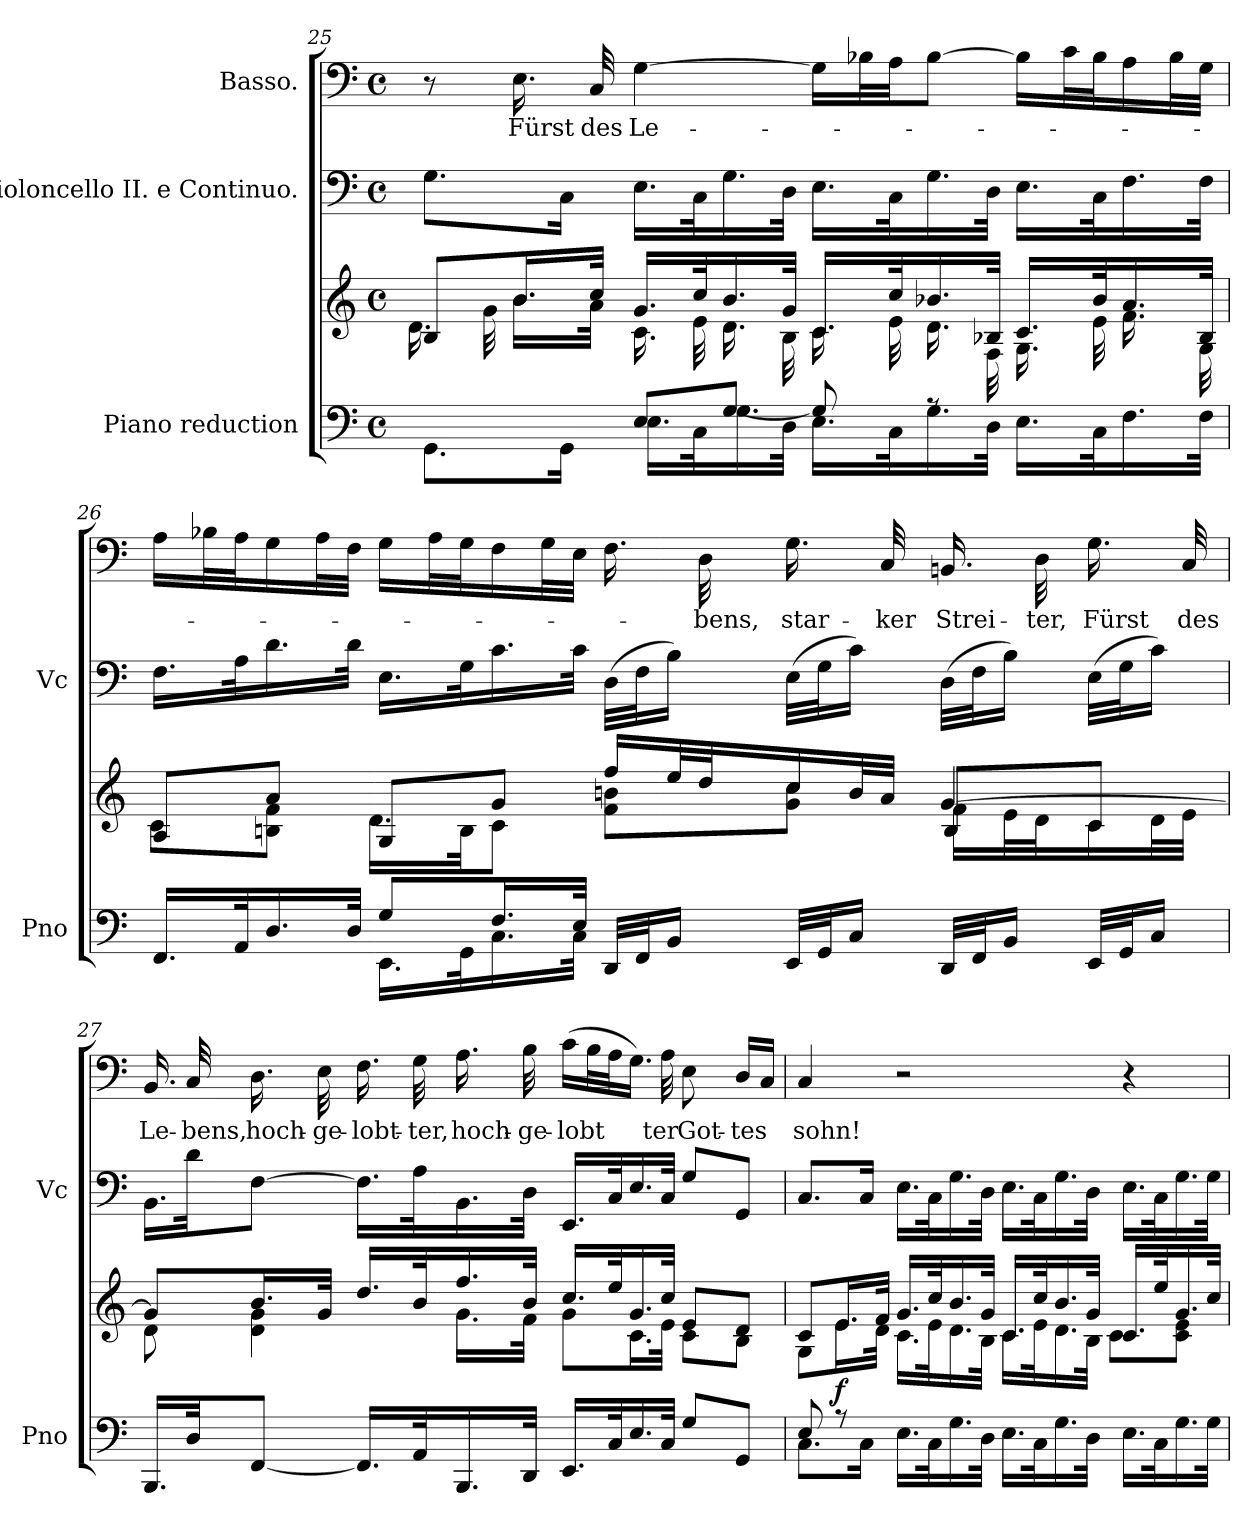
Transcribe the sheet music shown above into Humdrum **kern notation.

**kern	**kern	**dynam	**kern	**kern	**text
*part3	*part3	*part3	*part2	*part1	*part1
*staff4	*staff3	*staff3/4	*staff2	*staff1	*staff1
*I"Piano reduction	*	*	*I"Violoncello II.  e Continuo.	*I"Basso.	*
*I'Pno	*	*	*I'Vc	*	*
*clefF4	*clefG2	*	*clefF4	*clefF4	*
*k[]	*k[]	*	*k[]	*k[]	*
*M4/4	*M4/4	*	*M4/4	*M4/4	*
*met(c)	*met(c)	*	*met(c)	*met(c)	*
=25	=25	=25	=25	=25	=25
*^	*^	*	*	*	*
*	*^	*	*^	*	*	*	*
8ryy	4ryy	8.GG\L	8B/L	16.d\LL	8ryy	.	8.G\L	8r	.
.	.	.	.	32g\K	.	.	.	.	.
!	!	!	!	!	!	!	!	!	!LO:LY:b
16.G/	.	.	16.b/L	8ryy	16.b\LL	.	.	16.E\	Fürst
.	.	16GG\Jk	.	.	.	.	16C\Jk	.	.
!	!	!	!	!	!	!	!	!	!LO:LY:b
32F/JJk	.	.	32cc/JJk	.	32a\JJk	.	.	32C/	des
!	!	!	!	!	!	!	!	!	!LO:LY:b
2.ryy	8E/L	16.E\LL	16.g/LL	16.c\LL	4ryy	.	16.E\LL	[4G\	Le-
.	.	32C\K	32cc/K	32e\K	.	.	32C\K	.	.
.	[8G/J	16.G\	16.b/	16.d\	.	.	16.G\	.	.
.	.	32D\JJk	32g/JJk	32B\JJk	.	.	32D\JJk	.	.
.	8G/]	16.E\LL	16.c/LL	16.c\LL	2ryy	.	16.E\LL	16G\LL]	.
.	.	.	.	.	.	.	.	32B-X\L	.
.	.	32C\K	32cc/K	32e\K	.	.	32C\K	32A\JJ	.
.	8rA	16.G\	16.b-X/	16.d\	.	.	16.G\	[8B-\J	.
.	.	32D\JJk	32B-X/JJk	32F\JJk	.	.	32D\JJk	.	.
.	4ryy	16.E\LL	16.c/LL	16.G\LL	.	.	16.E\LL	16B-\LL]	.
.	.	.	.	.	.	.	.	32c\L	.
.	.	32C\K	32b-/K	32e\K	.	.	32C\K	32B-\J	.
.	.	16.F\	16.a/	16.f\	.	.	16.F\	16A\	.
.	.	.	.	.	.	.	.	32B-\L	.
.	.	32F\JJk	32B-/JJk	32G\JJk	.	.	32F\JJk	32G\JJJ	.
*	*v	*v	*	*	*	*	*	*	*
!!LO:PB:g=z
=26	=26	=26	=26	=26	=26	=26	=26	=26
16.FF/LL	4ryy	8A/L	8c\L	2.ryy	.	16.F\LL	16A\LL	.
.	.	.	.	.	.	.	32B-X\L	.
32AA/K	.	.	.	.	.	32A\K	32A\J	.
16.D/	.	8a/J	8Bn\ 8f\J	.	.	16.d\	16G\	.
.	.	.	.	.	.	.	32A\L	.
32D/JJk	.	.	.	.	.	32d\JJk	32F\JJJ	.
8G/L	16.EE\LL	8G/L	16.d\LL	.	.	16.E\LL	16G\LL	.
.	.	.	.	.	.	.	32A\L	.
.	32GG\K	.	32B\JK	.	.	32G\K	32G\J	.
16.F/L	16.C\	8g/J	8c\J	.	.	16.c\	16F\	.
.	.	.	.	.	.	.	32G\L	.
32E/JJk	32C\JJk	.	.	.	.	32c\JJk	32E\JJJ	.
32DD/LLL	4ryy	16ff/LL	8f\ 8bn\L	.	.	(>32D\LLL	16.F\	.
32FF/J	.	.	.	.	.	32F\J	.	.
16BB/JJ	.	32ee/L	.	.	.	16B\JJ)	.	.
!	!	!	!	!	!	!	!	!LO:LY:b
.	.	32dd/J	.	.	.	.	32D\	-bens,
!	!	!	!	!	!	!	!	!LO:LY:b
32EE/LLL	.	16cc/	8g\ 8cc\J	.	.	(>32E\LLL	16.G\	star-
32GG/J	.	.	.	.	.	32G\J	.	.
16C/JJ	.	32b/L	.	.	.	16c\JJ)	.	.
!	!	!	!	!	!	!	!	!LO:LY:b
.	.	32a/JJJ	.	.	.	.	32C/	-ker
!	!	!	!	!	!	!	!	!LO:LY:b
32DD/LLL	4ryy	[4g/	16f\LL	8B/L	.	(>32D\LLL	16.BBn/	Strei-
32FF/J	.	.	.	.	.	32F\J	.	.
16BB/JJ	.	.	32e\L	.	.	16B\JJ)	.	.
!	!	!	!	!	!	!	!	!LO:LY:b
.	.	.	32d\J	.	.	.	32D\	-ter,
!	!	!	!	!	!	!	!	!LO:LY:b
32EE/LLL	.	.	16c\	8c/J	.	(>32E\LLL	16.G\	Fürst
32GG/J	.	.	.	.	.	32G\J	.	.
16C/JJ	.	.	32d\L	.	.	16c\JJ)	.	.
!	!	!	!	!	!	!	!	!LO:LY:b
.	.	.	32e\JJJ	.	.	.	32C/	des
*v	*v	*	*	*	*	*	*	*
*	*	*v	*v	*	*	*	*
=27	=27	=27	=27	=27	=27	=27
!	!	!	!	!	!	!LO:LY:b
16.BBB/LL	8g/L]	8d\	.	16.BB\LL	16.BB/	Le-
!	!	!	!	!	!	!LO:LY:b
32D/JK	.	.	.	32d\JK	32C/	-bens,
!	!	!	!	!	!	!LO:LY:b
[8FF/J	16.b/L	4d\ 4g\	.	[8F\J	16.D\	hoch-
!	!	!	!	!	!	!LO:LY:b
.	32g/JJk	.	.	.	32E\	-ge-
!	!	!	!	!	!	!LO:LY:b
16.FF/LL]	16.dd/LL	.	.	16.F\LL]	16.F\	-lobt-
!	!	!	!	!	!	!LO:LY:b
32AA/K	32b/K	.	.	32A\K	32G\	-ter,
!	!	!	!	!	!	!LO:LY:b
16.BBB/	16.ff/	16.g\LL	.	16.BB\	16.A\	hoch-
!	!	!	!	!	!	!LO:LY:b
32DD/JJk	32b/JJk	32f\JJk	.	32D\JJk	32B\	-ge-
!	!	!	!	!	!	!LO:LY:b
16.EE/LL	16.cc/LL	8g\L	.	16.EE/LL	(>16c\LL	-lobt
.	.	.	.	.	32B\L	.
32C/K	32ee/K	.	.	32C/K	32A\J	.
16.E/	16.g/	16.c\L	.	16.E/	16.G\JJ)	.
!	!	!	!	!	!	!LO:LY:b
32C/JJk	32cc/JJk	32e\JJk	.	32C/JJk	32A\	ter
!	!	!	!	!	!	!LO:LY:b
8G/L	8e/L	8c\L	.	8G/L	8E\	Got-
!	!	!	!	!	!	!LO:LY:b
8GG/J	8d/J	8B\J	.	8GG/J	16D/LL	-tes
.	.	.	.	.	16C/JJ	.
!!LO:LB:g=z
=28	=28	=28	=28	=28	=28	=28
*^	*	*	*	*	*	*
!	!	!	!	!	!	!	!LO:LY:b
8E/	8.C\L	8c/L	8G\L	.	8.C/L	4C/	sohn!
!	!	!	!	!LO:DY:b	!	!	!
8r	.	16.e/L	16.e\L	f	.	.	.
.	16C\Jk	.	.	.	16C/Jk	.	.
.	.	32f/JJk	32d\JJk	.	.	.	.
16.E\LL	4ryy	16.g/LL	16.c\LL	.	16.E\LL	2r	.
32C\K	.	32cc/K	32e\K	.	32C\K	.	.
16.G\	.	16.b/	16.d\	.	16.G\	.	.
32D\JJk	.	32g/JJk	32B\JJk	.	32D\JJk	.	.
16.E\LL	2ryy	16.c/LL	16.c\LL	.	16.E\LL	.	.
32C\K	.	32cc/K	32e\K	.	32C\K	.	.
16.G\	.	16.b/	16.d\	.	16.G\	.	.
32D\JJk	.	32g/JJk	32B\JJk	.	32D\JJk	.	.
16.E\LL	.	16.c/LL	8c\L	.	16.E\LL	4r	.
32C\K	.	32ee/K	.	.	32C\K	.	.
16.G\	.	16.g/	8c\ 8e\J	.	16.G\	.	.
32G\JJk	.	32cc/JJk	.	.	32G\JJk	.	.
*v	*v	*	*	*	*	*	*
*	*v	*v	*	*	*	*
=	=	=	=	=	=
*-	*-	*-	*-	*-	*-
